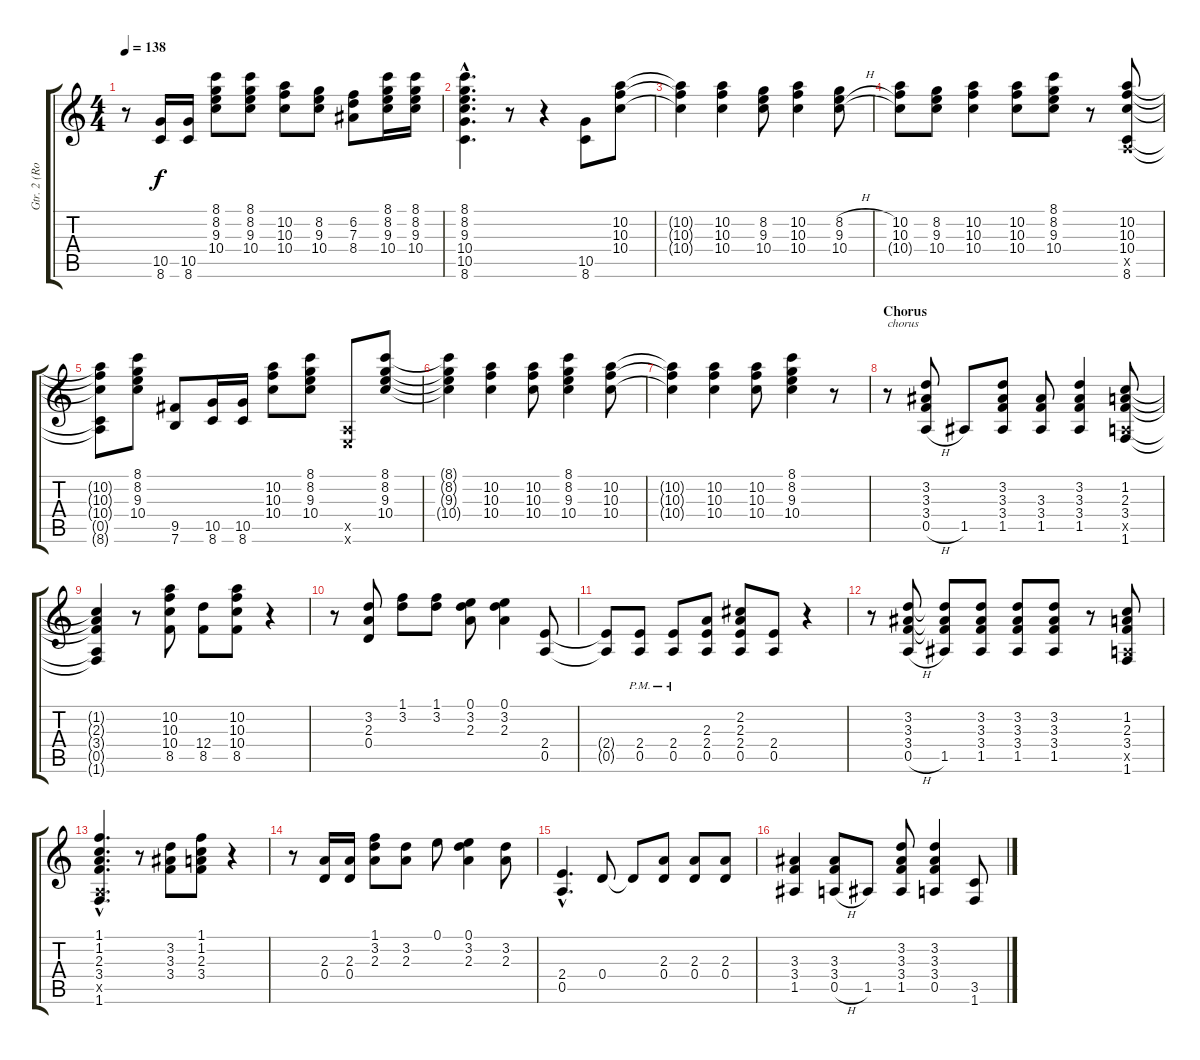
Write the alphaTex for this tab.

\track ("Gtr. 2 (Ronnie B. Good)" "Gtr. 2 (Ro") {instrument overdrivenguitar}
\staff {score tabs}
\tuning (E4 B3 G3 D3 A2 E2) {hide}
\ts (4 4)
\tempo 138
\clef g2
\ks c
r.8{dy f} (10.5 8.6).16 (10.5 8.6).16 (8.1 8.2 9.3 10.4).8 (8.1 8.2 9.3 10.4).8 (10.2 10.3 10.4).8 (8.2 9.3 10.4).8 (6.2 7.3 8.4).8 (8.1 8.2 9.3 10.4).16 (8.1 8.2 9.3 10.4).16 |
(8.1{hac} 8.2{hac} 9.3{hac} 10.4{hac} 10.5{hac} 8.6{hac}).4{d} r.8 r.4 (10.5 8.6).8 (10.2 10.3 10.4).8 |
(10.2{t} 10.3{t} 10.4{t}).4 (10.2 10.3 10.4).4 (8.2 9.3 10.4).8 (10.2 10.3 10.4).4 (8.2{h} 9.3{h} 10.4).8 |
(10.2 10.3 10.4{t}).8 (8.2 9.3 10.4).8 (10.2 10.3 10.4).4 (10.2 10.3 10.4).8 (8.1 8.2 9.3 10.4).8 r.8 (10.2 10.3 10.4 0.5{x} 8.6).8 |
(10.2{t} 10.3{t} 10.4{t} 0.5{t} 8.6{t}).8 (8.1 8.2 9.3 10.4).8 (9.5 7.6).8 (10.5 8.6).16 (10.5 8.6).16 (10.2 10.3 10.4).8 (8.1 8.2 9.3 10.4).8 (0.5{x} 0.6{x}).8 (8.1 8.2 9.3 10.4).8 |
(8.1{t} 8.2{t} 9.3{t} 10.4{t}).4 (10.2 10.3 10.4).4 (10.2 10.3 10.4).8 (8.1 8.2 9.3 10.4).4 (10.2 10.3 10.4).8 |
(10.2{t} 10.3{t} 10.4{t}).4 (10.2 10.3 10.4).4 (10.2 10.3 10.4).8 (8.1 8.2 9.3 10.4).4 r.8 |
\section ("" "Chorus")
r.8{txt "chorus"} (3.2 3.3 3.4 0.5{h}).8 1.5.8 (3.2 3.3 3.4 1.5).8 (3.3 3.4 1.5).8 (3.2 3.3 3.4 1.5).4 (1.2 2.3 3.4 0.5{x} 1.6).8 |
(1.2{t} 2.3{t} 3.4{t} 0.5{t} 1.6{t}).4 r.8 (10.2 10.3 10.4 8.5).8 (12.4 8.5).8 (10.2 10.3 10.4 8.5).8 r.4 |
r.8 (3.2 2.3 0.4).8 (1.1 3.2).8 (1.1 3.2).8 (0.1 3.2 2.3).8 (0.1 3.2 2.3).4 (2.4 0.5).8 |
(2.4{t} 0.5{t}).8 (2.4{pm} 0.5{pm}).8 (2.4{pm} 0.5{pm}).8 (2.3 2.4 0.5).8 (2.2 2.3 2.4 0.5).8 (2.4 0.5).8 r.4 |
r.8 (3.2 3.3 3.4 0.5{h}).8 (3.2{t} 3.3{t} 3.4{t} 1.5).8 (3.2 3.3 3.4 1.5).8 (3.2 3.3 3.4 1.5).8 (3.2 3.3 3.4 1.5).8 r.8 (1.2 2.3 3.4 0.5{x} 1.6).8 |
(1.1{hac} 1.2{hac} 2.3{hac} 3.4{hac} 0.5{hac x} 1.6{hac}).4{d} r.8 (3.2 3.3 3.4).8 (1.1 1.2 2.3 3.4).8 r.4 |
r.8 (2.3 0.4).16 (2.3 0.4).16 (1.1 3.2 2.3).8 (3.2 2.3).8 0.1.8 (0.1 3.2 2.3).4 (3.2 2.3).8 |
(2.4{hac} 0.5{hac}).4{d} 0.4.8 0.4{t}.8 (2.3 0.4).8 (2.3 0.4).8 (2.3 0.4).8 |
(3.3 3.4 1.5).4 (3.3 3.4 0.5{h}).8 1.5.8 (3.2 3.3 3.4 1.5).8 (3.2 3.3 3.4 0.5).4 (3.5 1.6).8
